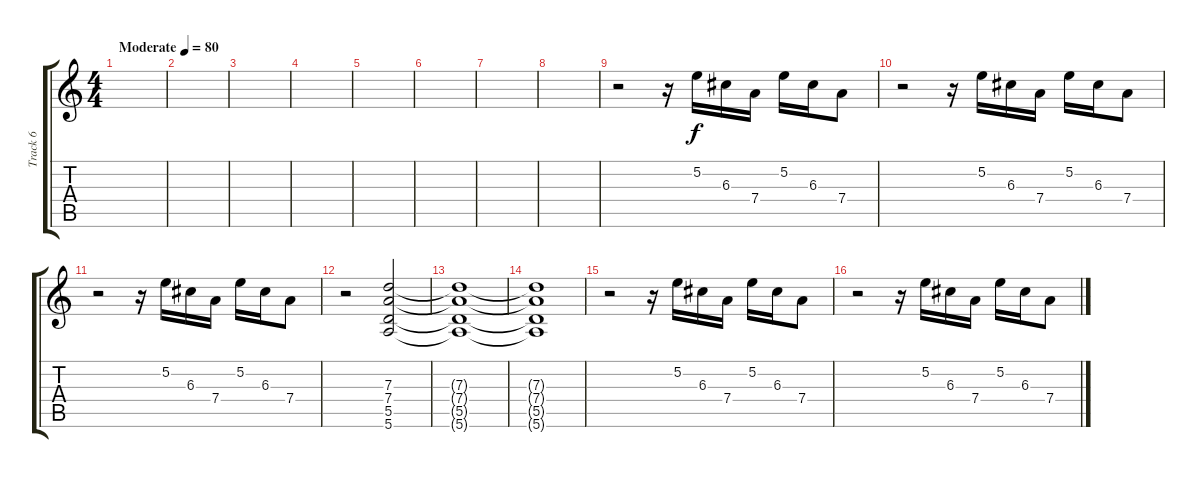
\track ("Track 6" "Track 6") {instrument distortionguitar}
\staff {score tabs}
\tuning (E4 B3 G3 D3 A2 E2) {hide}
\ts (4 4)
\tempo (80 "Moderate")
\clef g2
\ks c
|
|
|
|
|
|
|
|
r.2 r.16 5.2.16 6.3.16 7.4.16 5.2.16 6.3.16 7.4.8 |
r.2 r.16 5.2.16 6.3.16 7.4.16 5.2.16 6.3.16 7.4.8 |
r.2 r.16 5.2.16 6.3.16 7.4.16 5.2.16 6.3.16 7.4.8 |
r.2 (7.3 7.4 5.5 5.6).2 |
(7.3{t} 7.4{t} 5.5{t} 5.6{t}).1{volume 0} |
(7.3{t} 7.4{t} 5.5{t} 5.6{t}).1 |
r.2{volume 10} r.16 5.2.16 6.3.16 7.4.16 5.2.16 6.3.16 7.4.8 |
r.2 r.16 5.2.16 6.3.16 7.4.16 5.2.16 6.3.16 7.4.8
